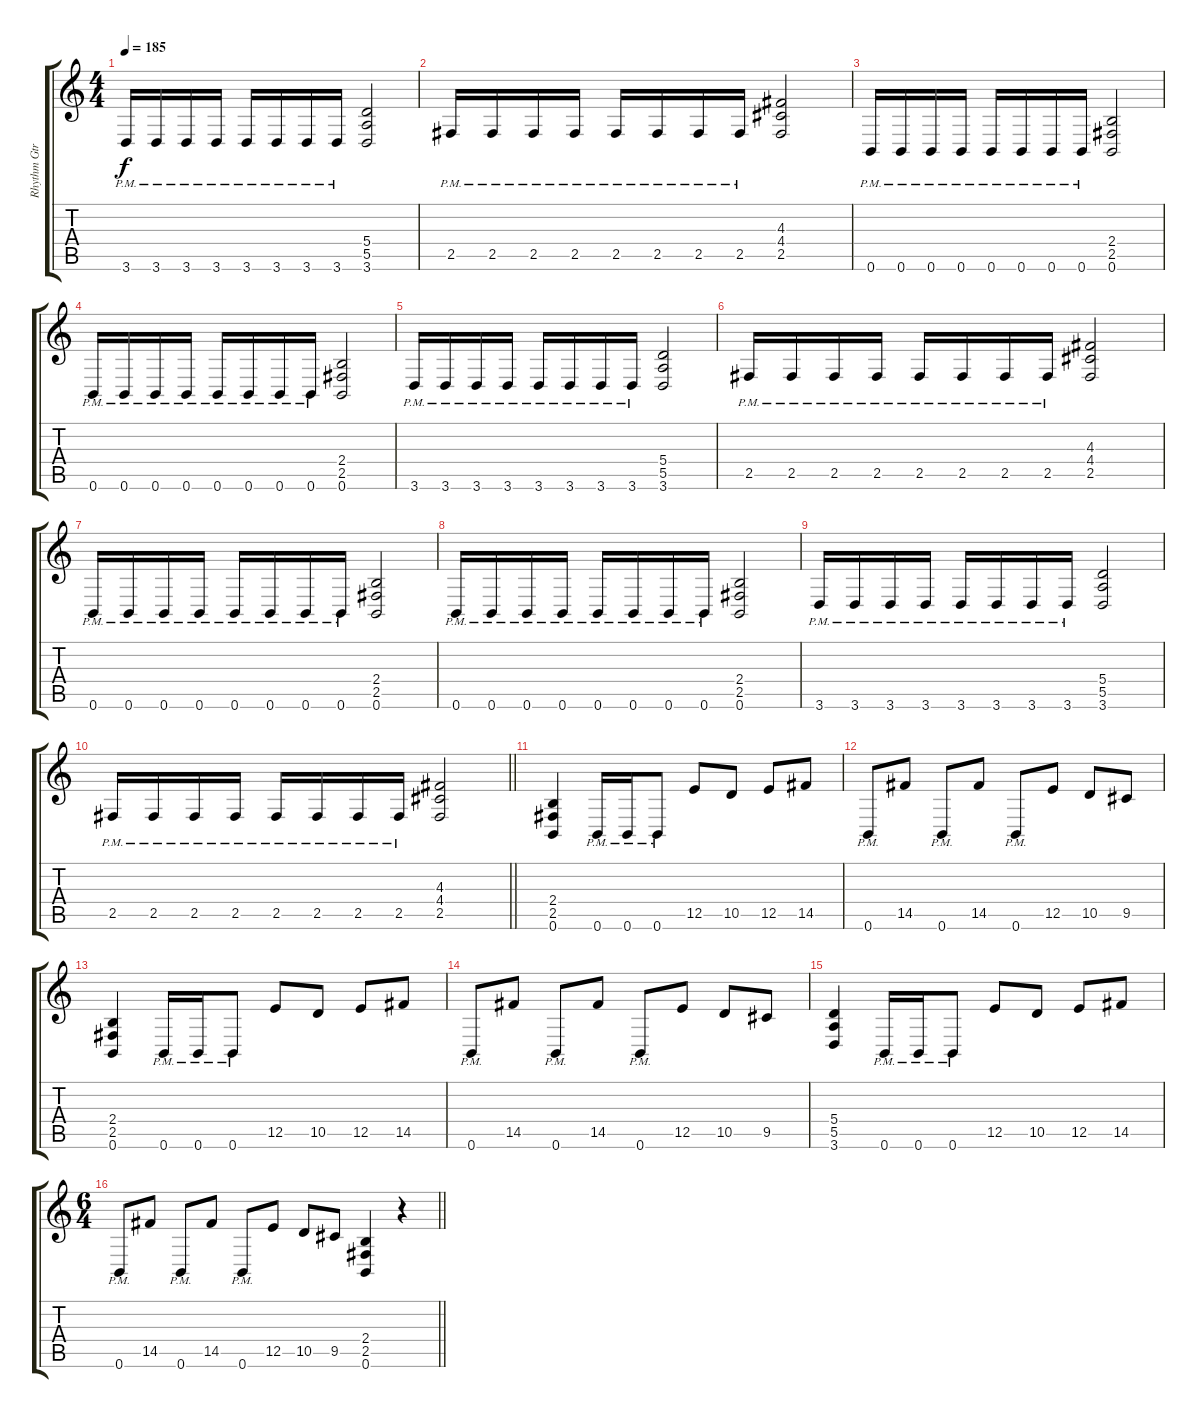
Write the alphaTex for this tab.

\track ("Rhythm Gtr." "Rhythm Gtr") {instrument distortionguitar}
\staff {score tabs}
\tuning (B3 Gb3 D3 A2 E2 B1) {hide}
\ts (4 4)
\tempo 185
\clef g2
\ks c
3.6{pm}.16{dy f} 3.6{pm}.16 3.6{pm}.16 3.6{pm}.16 3.6{pm}.16 3.6{pm}.16 3.6{pm}.16 3.6{pm}.16 (5.4 5.5 3.6).2 |
2.5{pm}.16 2.5{pm}.16 2.5{pm}.16 2.5{pm}.16 2.5{pm}.16 2.5{pm}.16 2.5{pm}.16 2.5{pm}.16 (4.3 4.4 2.5).2 |
0.6{pm}.16 0.6{pm}.16 0.6{pm}.16 0.6{pm}.16 0.6{pm}.16 0.6{pm}.16 0.6{pm}.16 0.6{pm}.16 (2.4 2.5 0.6).2 |
0.6{pm}.16 0.6{pm}.16 0.6{pm}.16 0.6{pm}.16 0.6{pm}.16 0.6{pm}.16 0.6{pm}.16 0.6{pm}.16 (2.4 2.5 0.6).2 |
3.6{pm}.16 3.6{pm}.16 3.6{pm}.16 3.6{pm}.16 3.6{pm}.16 3.6{pm}.16 3.6{pm}.16 3.6{pm}.16 (5.4 5.5 3.6).2 |
2.5{pm}.16 2.5{pm}.16 2.5{pm}.16 2.5{pm}.16 2.5{pm}.16 2.5{pm}.16 2.5{pm}.16 2.5{pm}.16 (4.3 4.4 2.5).2 |
0.6{pm}.16 0.6{pm}.16 0.6{pm}.16 0.6{pm}.16 0.6{pm}.16 0.6{pm}.16 0.6{pm}.16 0.6{pm}.16 (2.4 2.5 0.6).2 |
0.6{pm}.16 0.6{pm}.16 0.6{pm}.16 0.6{pm}.16 0.6{pm}.16 0.6{pm}.16 0.6{pm}.16 0.6{pm}.16 (2.4 2.5 0.6).2 |
3.6{pm}.16 3.6{pm}.16 3.6{pm}.16 3.6{pm}.16 3.6{pm}.16 3.6{pm}.16 3.6{pm}.16 3.6{pm}.16 (5.4 5.5 3.6).2 |
\barLineRight lightlight
2.5{pm}.16 2.5{pm}.16 2.5{pm}.16 2.5{pm}.16 2.5{pm}.16 2.5{pm}.16 2.5{pm}.16 2.5{pm}.16 (4.3 4.4 2.5).2 |
\section ("" "")
(2.4 2.5 0.6).4 0.6{pm}.16 0.6{pm}.16 0.6{pm}.8 12.5.8 10.5.8 12.5.8 14.5.8 |
0.6{pm}.8 14.5.8 0.6{pm}.8 14.5.8 0.6{pm}.8 12.5.8 10.5.8 9.5.8 |
(2.4 2.5 0.6).4 0.6{pm}.16 0.6{pm}.16 0.6{pm}.8 12.5.8 10.5.8 12.5.8 14.5.8 |
0.6{pm}.8 14.5.8 0.6{pm}.8 14.5.8 0.6{pm}.8 12.5.8 10.5.8 9.5.8 |
(5.4 5.5 3.6).4 0.6{pm}.16 0.6{pm}.16 0.6{pm}.8 12.5.8 10.5.8 12.5.8 14.5.8 |
\ts (6 4)
\barLineRight lightlight
0.6{pm}.8 14.5.8 0.6{pm}.8 14.5.8 0.6{pm}.8 12.5.8 10.5.8 9.5.8 (2.4 2.5 0.6).4 r.4
